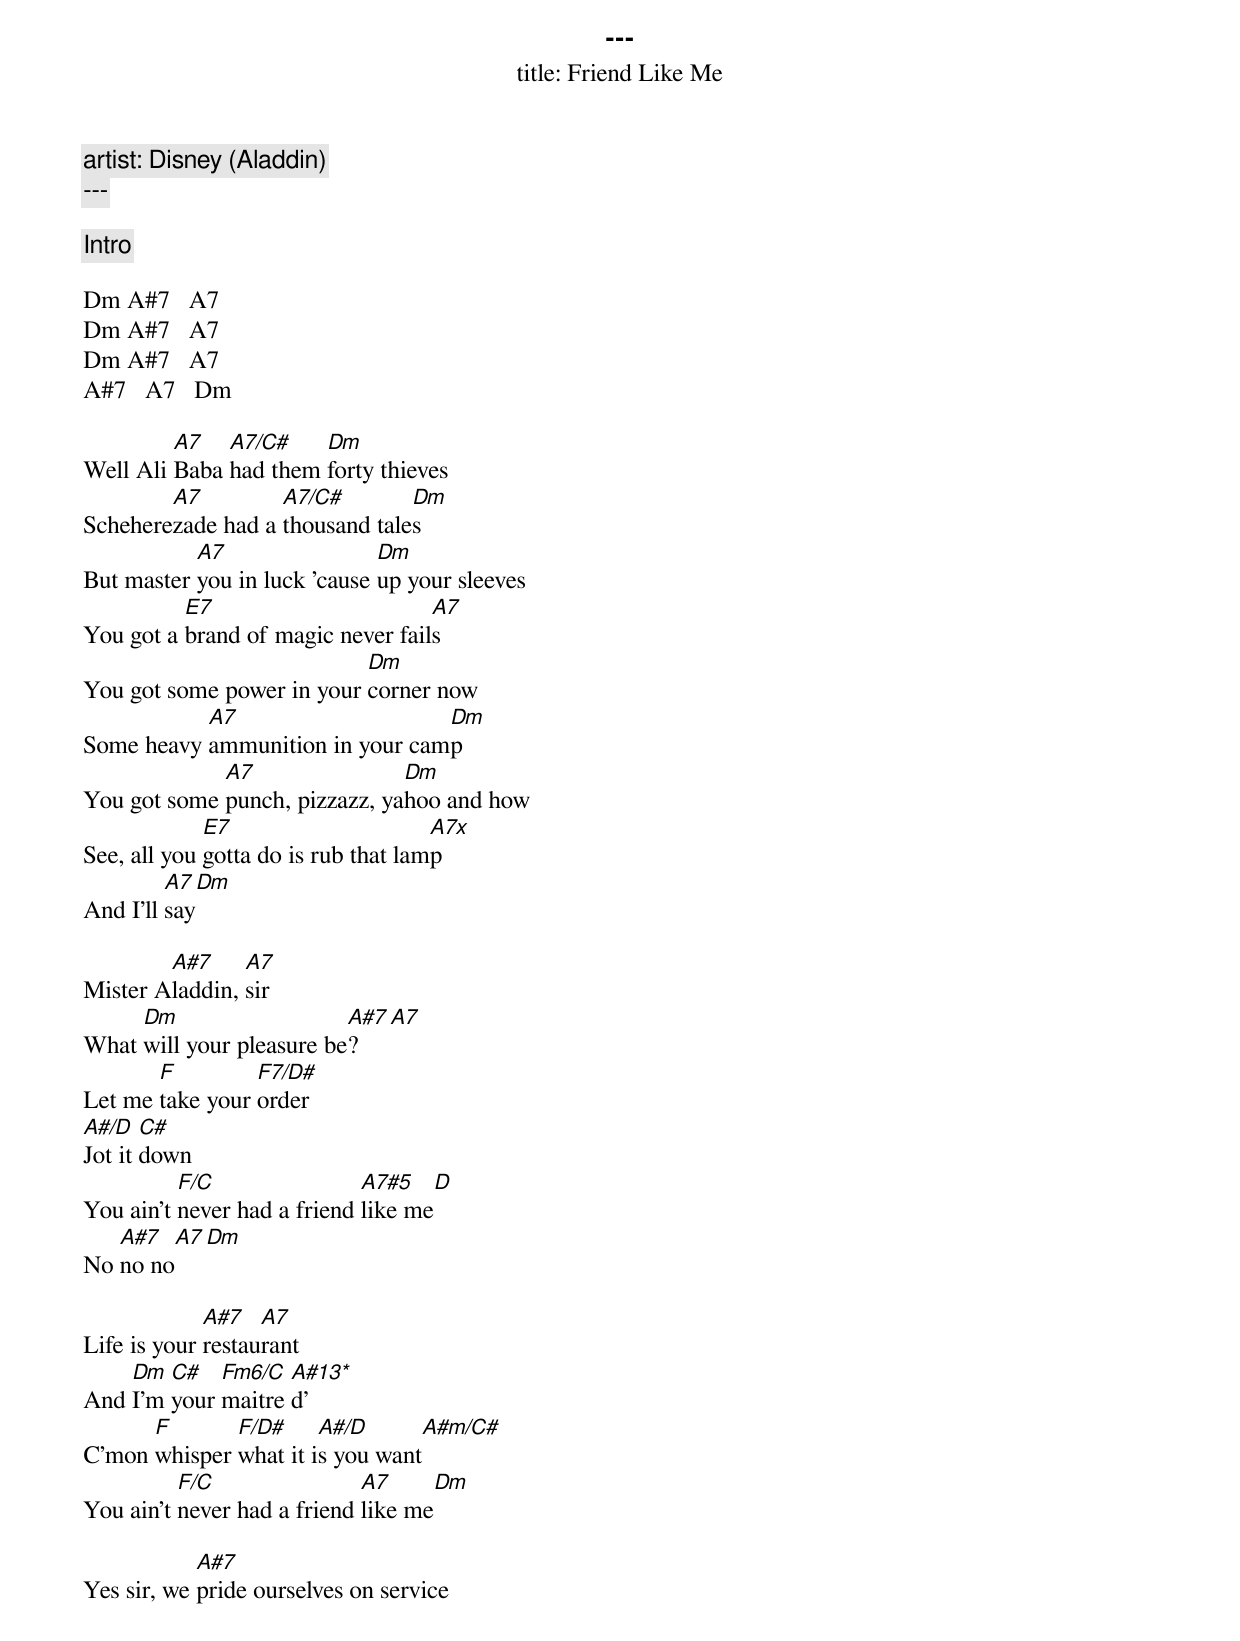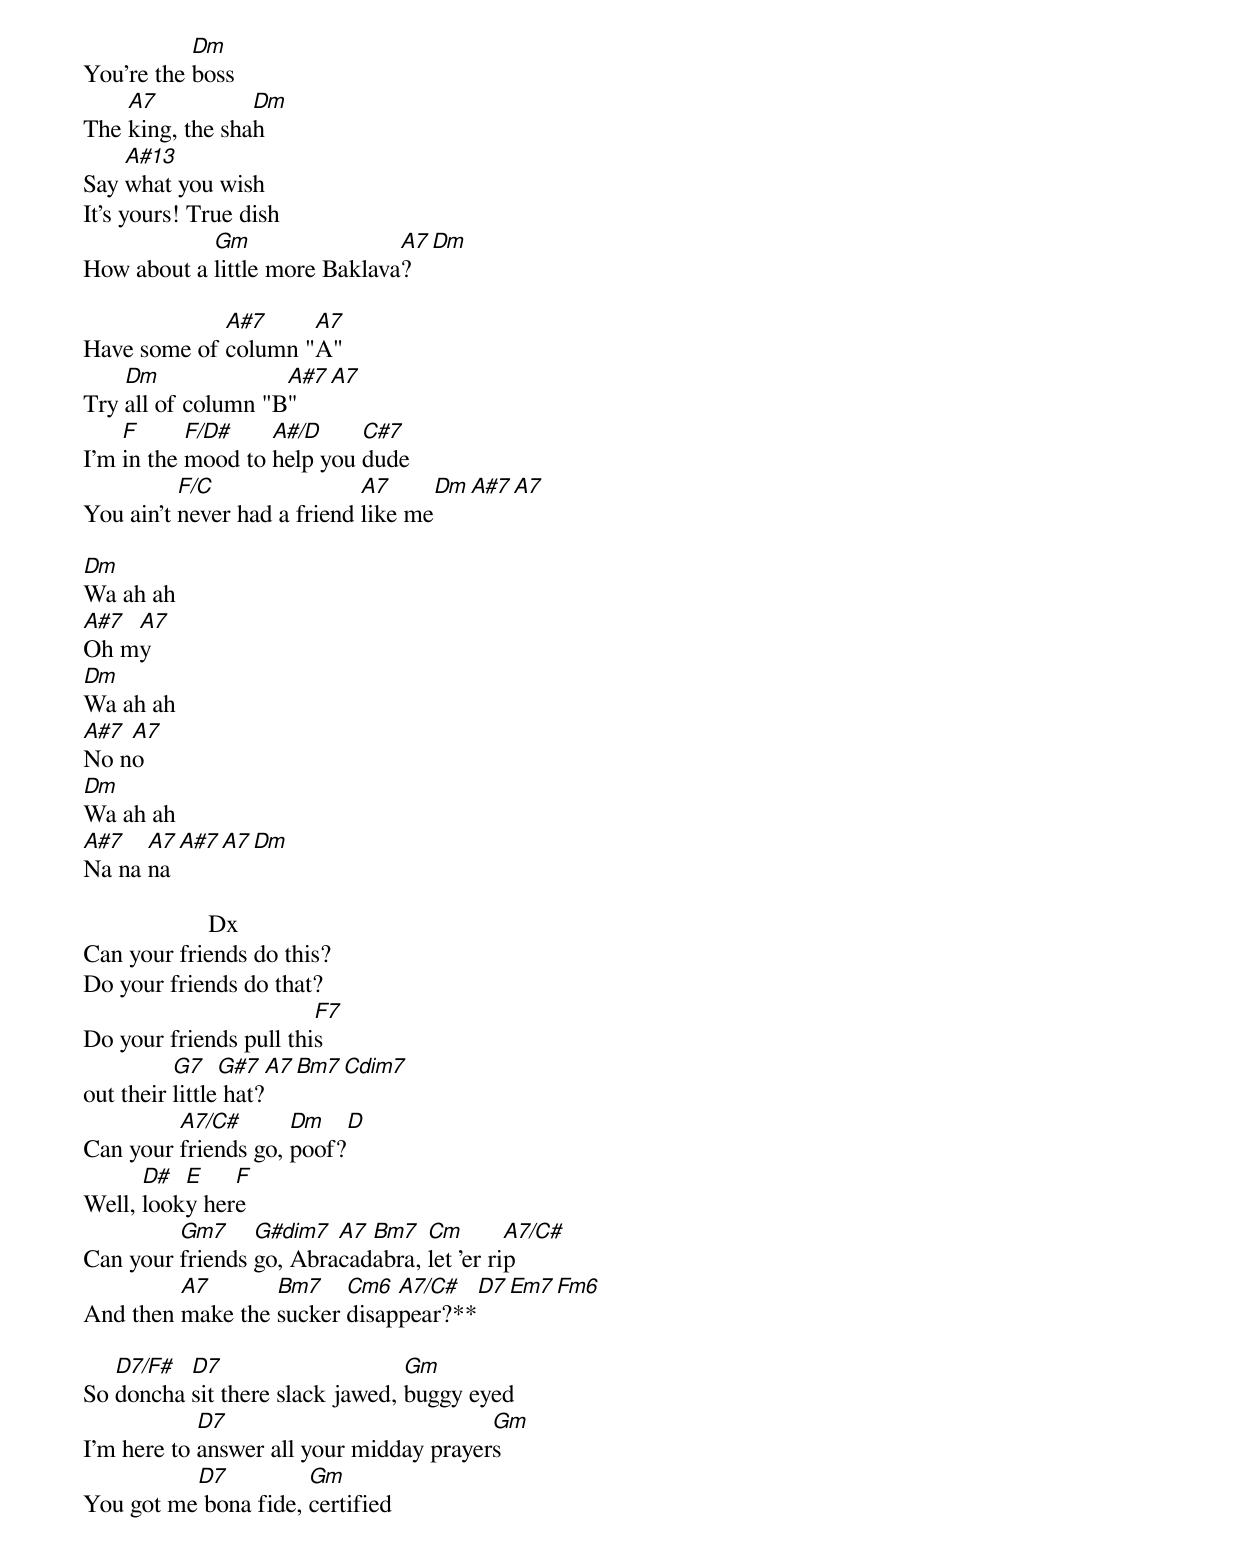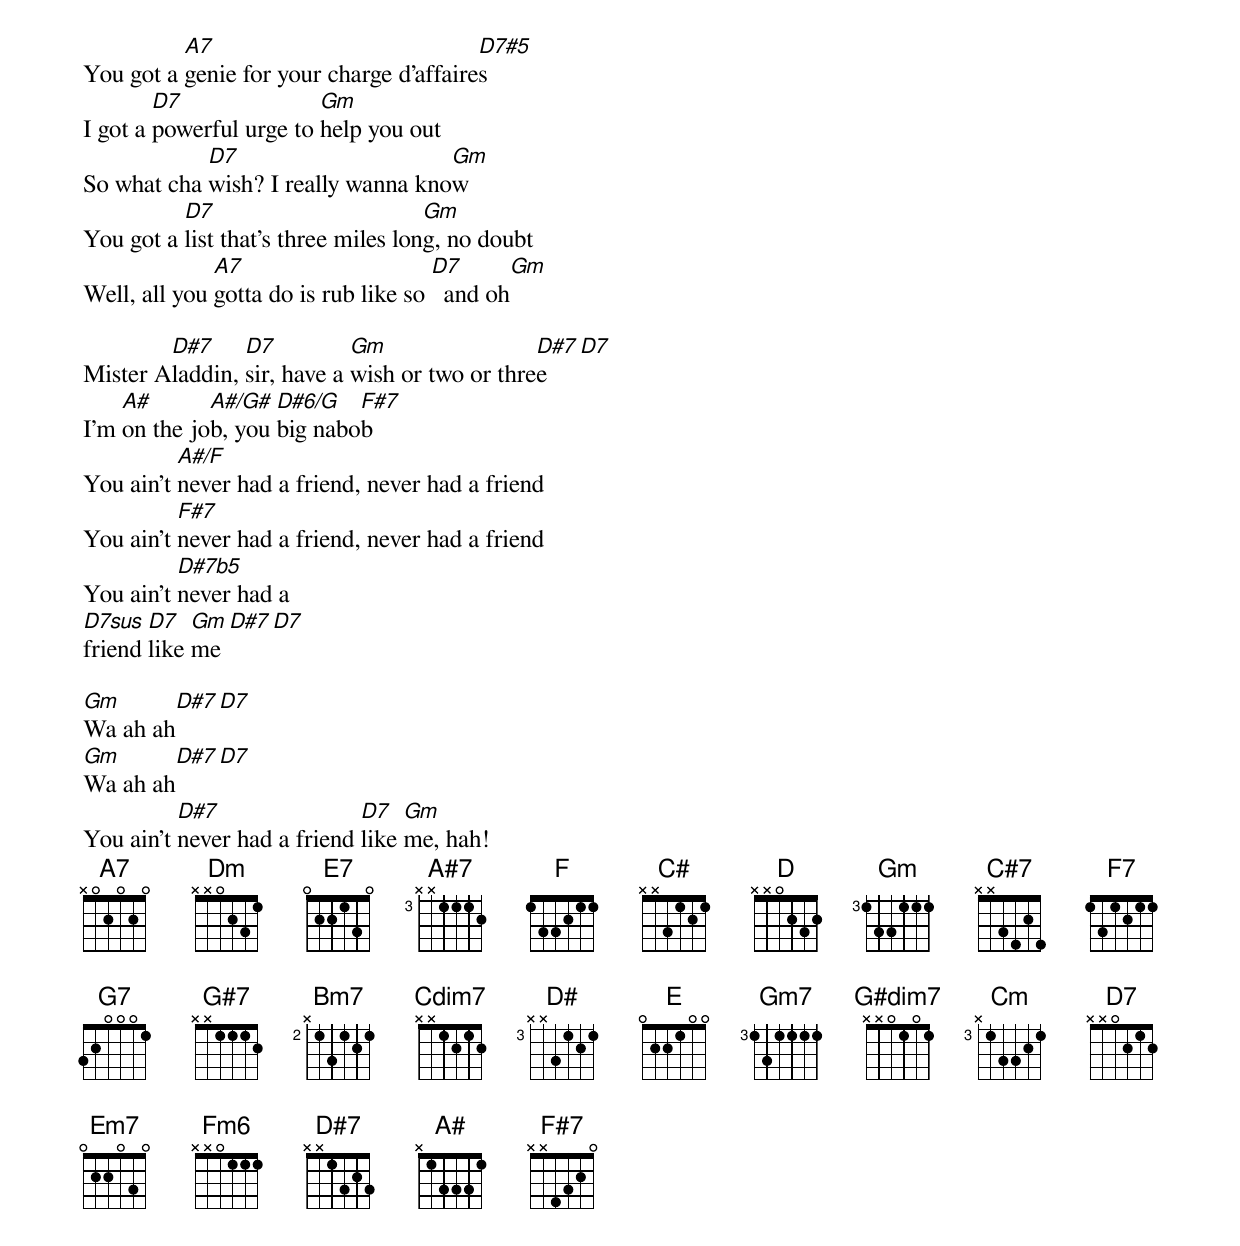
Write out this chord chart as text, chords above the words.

---
title: Friend Like Me
artist: Disney (Aladdin)
---

[Intro]

Dm A#7   A7
Dm A#7   A7
Dm A#7   A7
A#7   A7   Dm

         A7   A7/C#    Dm
Well Ali Baba had them forty thieves
        A7         A7/C#        Dm
Scheherezade had a thousand tales
           A7                 Dm
But master you in luck 'cause up your sleeves
          E7                       A7
You got a brand of magic never fails
                           Dm
You got some power in your corner now
           A7                    Dm
Some heavy ammunition in your camp
             A7                Dm
You got some punch, pizzazz, yahoo and how
             E7                      A7x
See, all you gotta do is rub that lamp
         A7   Dm
And I'll say

        A#7     A7
Mister Aladdin, sir
     Dm                   A#7   A7
What will your pleasure be?
       F         F7/D#
Let me take your order
A#/D   C#
Jot it down
          F/C                A7#5   D
You ain't never had a friend like me
   A#7  A7  Dm
No no no

             A#7   A7
Life is your restaurant
    Dm  C#   Fm6/C  A#13*
And I'm your maitre d'
      F       F/D#     A#/D      A#m/C#
C'mon whisper what it is you want
          F/C                A7     Dm
You ain't never had a friend like me

            A#7
Yes sir, we pride ourselves on service
           Dm
You're the boss
    A7           Dm
The king, the shah
    A#13
Say what you wish
It's yours! True dish
            Gm                 A7 Dm
How about a little more Baklava?

             A#7     A7
Have some of column "A"
    Dm              A#7   A7
Try all of column "B"
    F      F/D#    A#/D     C#7
I'm in the mood to help you dude
          F/C                A7     Dm   A#7    A7
You ain't never had a friend like me

Dm
Wa ah ah
A#7 A7
Oh my
Dm
Wa ah ah
A#7 A7
No no
Dm
Wa ah ah
A#7   A7   A#7   A7   Dm
Na na na

                    Dx
Can your friends do this?
Do your friends do that?
                        F7
Do your friends pull this
          G7    G#7    A7   Bm7   Cdim7
out their little hat?
         A7/C#       Dm   D
Can your friends go, poof?
      D#  E    F
Well, looky here
         Gm7     G#dim7  A7 Bm7   Cm        A7/C#
Can your friends go, Abracadabra, let 'er rip
         A7       Bm7    Cm6  A7/C#    D7    Em7    Fm6
And then make the sucker disappear?**

   D7/F#  D7                     Gm
So doncha sit there slack jawed, buggy eyed
            D7                           Gm
I'm here to answer all your midday prayers
          D7          Gm
You got me bona fide, certified
          A7                             D7#5
You got a genie for your charge d'affaires
        D7               Gm
I got a powerful urge to help you out
            D7                      Gm
So what cha wish? I really wanna know
          D7                         Gm
You got a list that's three miles long, no doubt
              A7                      D7       Gm
Well, all you gotta do is rub like so   and oh

        D#7     D7          Gm                 D#7   D7
Mister Aladdin, sir, have a wish or two or three
    A#       A#/G#  D#6/G   F#7
I'm on the job, you big nabob
          A#/F
You ain't never had a friend, never had a friend
          F#7
You ain't never had a friend, never had a friend
          D#7b5
You ain't never had a
D7sus  D7   Gm  D#7   D7
friend like me

Gm       D#7   D7
Wa ah ah
Gm       D#7   D7
Wa ah ah
          D#7                D7   Gm
You ain't never had a friend like me, hah!
